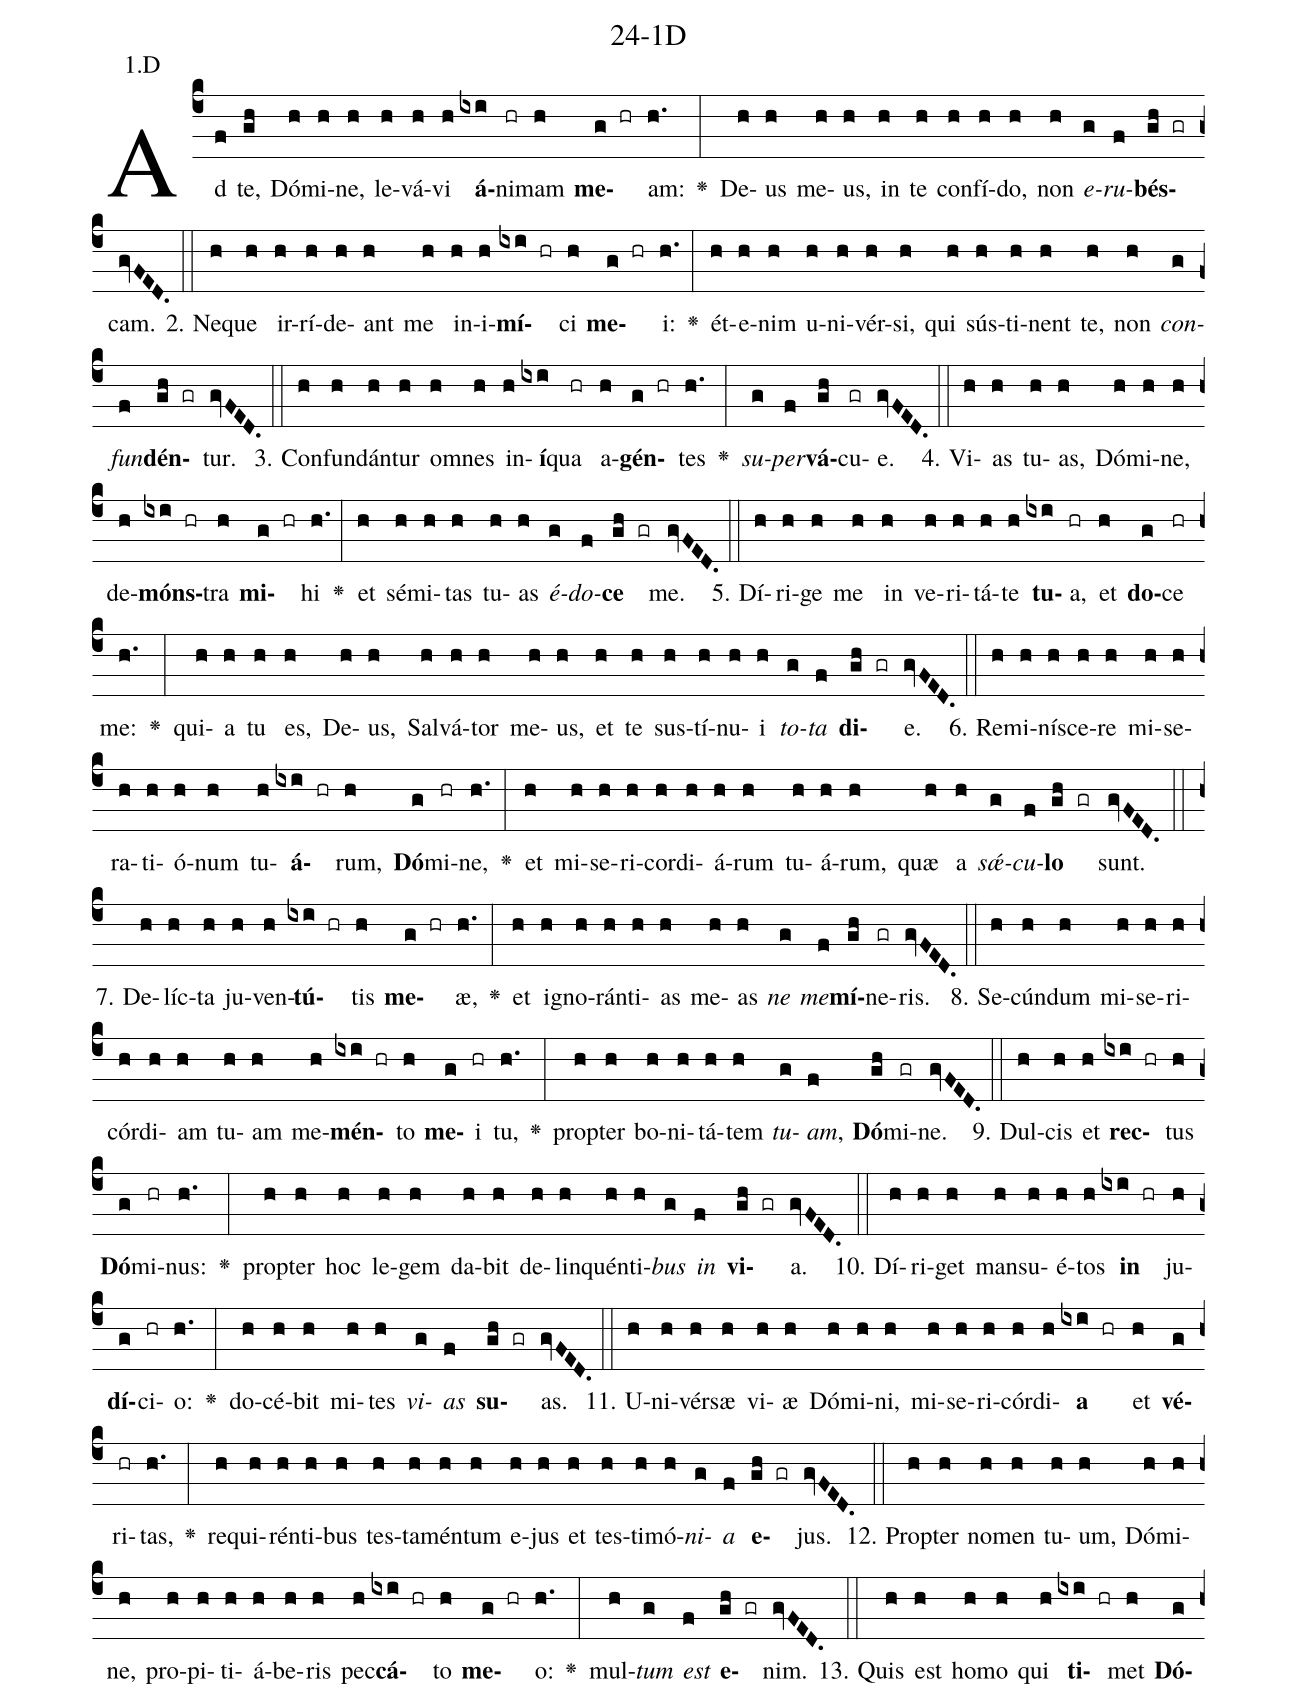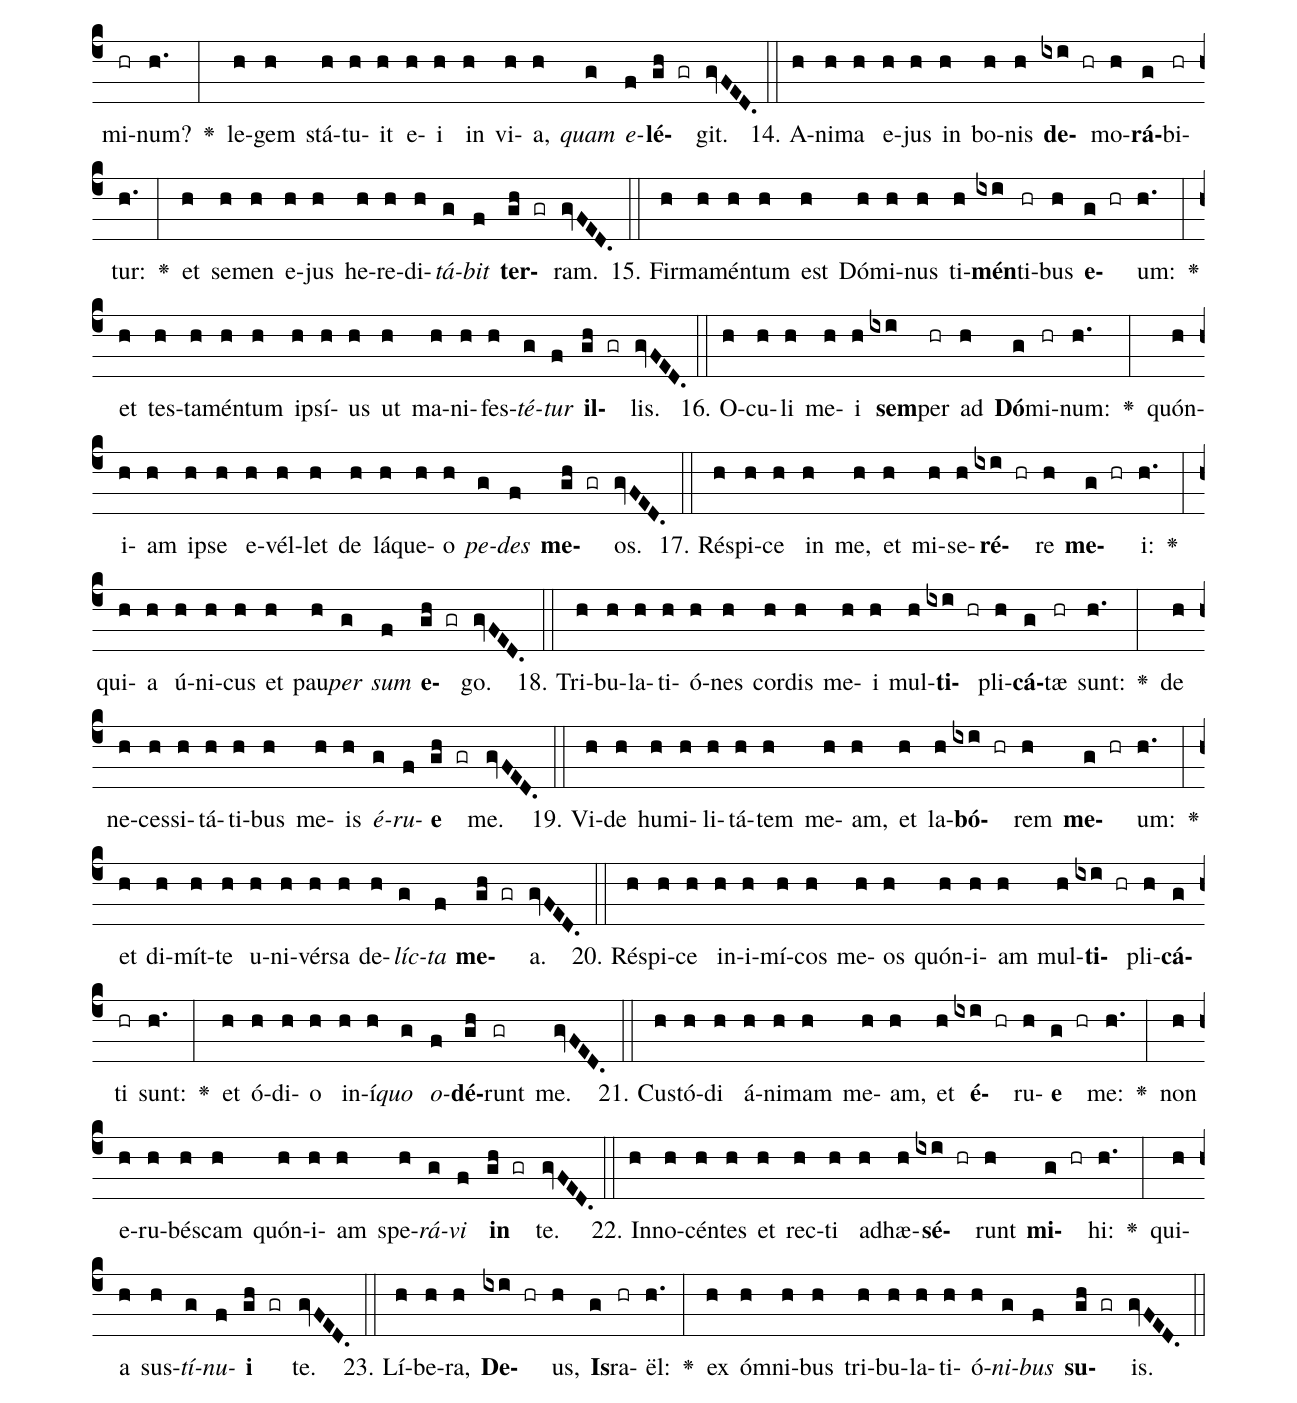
name: 24-1D;
annotation: 1.D;
%%
(c4)Ad(f) te,(gh) Dó(h)mi(h)ne,(h) le(h)vá(h)vi(h) <b>á</b>(ixi)ni(hr)mam(h) <b>me</b>(g hr)am:(h.) <v>\greheightstar</v>(:) De(h)us(h) me(h)us,(h) in(h) te(h) con(h)fí(h)do,(h) non(h) <i>e</i>(g)<i>ru</i>(f)<b>bés</b>(gh gr)cam.(gvFED.) (::)
2. Ne(h)que(h) ir(h)rí(h)de(h)ant(h) me(h) in(h)i(h)<b>mí</b>(ixi hr)ci(h) <b>me</b>(g hr)i:(h.) <v>\greheightstar</v>(:) ét(h)e(h)nim(h) u(h)ni(h)vér(h)si,(h) qui(h) sús(h)ti(h)nent(h) te,(h) non(h) <i>con</i>(g)<i>fun</i>(f)<b>dén</b>(gh gr)tur.(gvFED.) (::)
3. Con(h)fun(h)dán(h)tur(h) om(h)nes(h) in(h)<b>í</b>(ixi)qua(hr) a(h)<b>gén</b>(g hr)tes(h.) <v>\greheightstar</v>(:) <i>su</i>(g)<i>per</i>(f)<b>vá</b>(gh)cu(gr)e.(gvFED.) (::)
4. Vi(h)as(h) tu(h)as,(h) Dó(h)mi(h)ne,(h) de(h)<b>móns</b>(ixi hr)tra(h) <b>mi</b>(g hr)hi(h.) <v>\greheightstar</v>(:) et(h) sé(h)mi(h)tas(h) tu(h)as(h) <i>é</i>(g)<i>do</i>(f)<b>ce</b>(gh gr) me.(gvFED.) (::)
5. Dí(h)ri(h)ge(h) me(h) in(h) ve(h)ri(h)tá(h)te(h) <b>tu</b>(ixi)a,(hr) et(h) <b>do</b>(g)ce(hr) me:(h.) <v>\greheightstar</v>(:) qui(h)a(h) tu(h) es,(h) De(h)us,(h) Sal(h)vá(h)tor(h) me(h)us,(h) et(h) te(h) sus(h)tí(h)nu(h)i(h) <i>to</i>(g)<i>ta</i>(f) <b>di</b>(gh gr)e.(gvFED.) (::)
6. Re(h)mi(h)ní(h)sce(h)re(h) mi(h)se(h)ra(h)ti(h)ó(h)num(h) tu(h)<b>á</b>(ixi hr)rum,(h) <b>Dó</b>(g)mi(hr)ne,(h.) <v>\greheightstar</v>(:) et(h) mi(h)se(h)ri(h)cor(h)di(h)á(h)rum(h) tu(h)á(h)rum,(h) quæ(h) a(h) <i>sǽ</i>(g)<i>cu</i>(f)<b>lo</b>(gh gr) sunt.(gvFED.) (::)
7. De(h)líc(h)ta(h) ju(h)ven(h)<b>tú</b>(ixi hr)tis(h) <b>me</b>(g hr)æ,(h.) <v>\greheightstar</v>(:) et(h) i(h)gno(h)rán(h)ti(h)as(h) me(h)as(h) <i>ne</i>(g) <i>me</i>(f)<b>mí</b>(gh)ne(gr)ris.(gvFED.) (::)
8. Se(h)cún(h)dum(h) mi(h)se(h)ri(h)cór(h)di(h)am(h) tu(h)am(h) me(h)<b>mén</b>(ixi hr)to(h) <b>me</b>(g)i(hr) tu,(h.) <v>\greheightstar</v>(:) prop(h)ter(h) bo(h)ni(h)tá(h)tem(h) <i>tu</i>(g)<i>am</i>,(f) <b>Dó</b>(gh)mi(gr)ne.(gvFED.) (::)
9. Dul(h)cis(h) et(h) <b>rec</b>(ixi hr)tus(h) <b>Dó</b>(g)mi(hr)nus:(h.) <v>\greheightstar</v>(:) prop(h)ter(h) hoc(h) le(h)gem(h) da(h)bit(h) de(h)lin(h)quén(h)ti(h)<i>bus</i>(g) <i>in</i>(f) <b>vi</b>(gh gr)a.(gvFED.) (::)
10. Dí(h)ri(h)get(h) man(h)su(h)é(h)tos(h) <b>in</b>(ixi hr) ju(h)<b>dí</b>(g)ci(hr)o:(h.) <v>\greheightstar</v>(:) do(h)cé(h)bit(h) mi(h)tes(h) <i>vi</i>(g)<i>as</i>(f) <b>su</b>(gh gr)as.(gvFED.) (::)
11. U(h)ni(h)vér(h)sæ(h) vi(h)æ(h) Dó(h)mi(h)ni,(h) mi(h)se(h)ri(h)cór(h)di(h)<b>a</b>(ixi hr) et(h) <b>vé</b>(g)ri(hr)tas,(h.) <v>\greheightstar</v>(:) re(h)qui(h)rén(h)ti(h)bus(h) tes(h)ta(h)mén(h)tum(h) e(h)jus(h) et(h) tes(h)ti(h)mó(h)<i>ni</i>(g)<i>a</i>(f) <b>e</b>(gh gr)jus.(gvFED.) (::)
12. Prop(h)ter(h) no(h)men(h) tu(h)um,(h) Dó(h)mi(h)ne,(h) pro(h)pi(h)ti(h)á(h)be(h)ris(h) pec(h)<b>cá</b>(ixi hr)to(h) <b>me</b>(g hr)o:(h.) <v>\greheightstar</v>(:) mul(h)<i>tum</i>(g) <i>est</i>(f) <b>e</b>(gh gr)nim.(gvFED.) (::)
13. Quis(h) est(h) ho(h)mo(h) qui(h) <b>ti</b>(ixi hr)met(h) <b>Dó</b>(g)mi(hr)num?(h.) <v>\greheightstar</v>(:) le(h)gem(h) stá(h)tu(h)it(h) e(h)i(h) in(h) vi(h)a,(h) <i>quam</i>(g) <i>e</i>(f)<b>lé</b>(gh gr)git.(gvFED.) (::)
14. A(h)ni(h)ma(h) e(h)jus(h) in(h) bo(h)nis(h) <b>de</b>(ixi hr)mo(h)<b>rá</b>(g)bi(hr)tur:(h.) <v>\greheightstar</v>(:) et(h) se(h)men(h) e(h)jus(h) he(h)re(h)di(h)<i>tá</i>(g)<i>bit</i>(f) <b>ter</b>(gh gr)ram.(gvFED.) (::)
15. Fir(h)ma(h)mén(h)tum(h) est(h) Dó(h)mi(h)nus(h) ti(h)<b>mén</b>(ixi)ti(hr)bus(h) <b>e</b>(g hr)um:(h.) <v>\greheightstar</v>(:) et(h) tes(h)ta(h)mén(h)tum(h) ip(h)sí(h)us(h) ut(h) ma(h)ni(h)fes(h)<i>té</i>(g)<i>tur</i>(f) <b>il</b>(gh gr)lis.(gvFED.) (::)
16. O(h)cu(h)li(h) me(h)i(h) <b>sem</b>(ixi)per(hr) ad(h) <b>Dó</b>(g)mi(hr)num:(h.) <v>\greheightstar</v>(:) quón(h)i(h)am(h) ip(h)se(h) e(h)vél(h)let(h) de(h) lá(h)que(h)o(h) <i>pe</i>(g)<i>des</i>(f) <b>me</b>(gh gr)os.(gvFED.) (::)
17. Ré(h)spi(h)ce(h) in(h) me,(h) et(h) mi(h)se(h)<b>ré</b>(ixi hr)re(h) <b>me</b>(g hr)i:(h.) <v>\greheightstar</v>(:) qui(h)a(h) ú(h)ni(h)cus(h) et(h) pau(h)<i>per</i>(g) <i>sum</i>(f) <b>e</b>(gh gr)go.(gvFED.) (::)
18. Tri(h)bu(h)la(h)ti(h)ó(h)nes(h) cor(h)dis(h) me(h)i(h) mul(h)<b>ti</b>(ixi hr)pli(h)<b>cá</b>(g)tæ(hr) sunt:(h.) <v>\greheightstar</v>(:) de(h) ne(h)ces(h)si(h)tá(h)ti(h)bus(h) me(h)is(h) <i>é</i>(g)<i>ru</i>(f)<b>e</b>(gh gr) me.(gvFED.) (::)
19. Vi(h)de(h) hu(h)mi(h)li(h)tá(h)tem(h) me(h)am,(h) et(h) la(h)<b>bó</b>(ixi hr)rem(h) <b>me</b>(g hr)um:(h.) <v>\greheightstar</v>(:) et(h) di(h)mít(h)te(h) u(h)ni(h)vér(h)sa(h) de(h)<i>líc</i>(g)<i>ta</i>(f) <b>me</b>(gh gr)a.(gvFED.) (::)
20. Ré(h)spi(h)ce(h) in(h)i(h)mí(h)cos(h) me(h)os(h) quón(h)i(h)am(h) mul(h)<b>ti</b>(ixi hr)pli(h)<b>cá</b>(g)ti(hr) sunt:(h.) <v>\greheightstar</v>(:) et(h) ó(h)di(h)o(h) in(h)í(h)<i>quo</i>(g) <i>o</i>(f)<b>dé</b>(gh)runt(gr) me.(gvFED.) (::)
21. Cus(h)tó(h)di(h) á(h)ni(h)mam(h) me(h)am,(h) et(h) <b>é</b>(ixi hr)ru(h)<b>e</b>(g hr) me:(h.) <v>\greheightstar</v>(:) non(h) e(h)ru(h)bés(h)cam(h) quón(h)i(h)am(h) spe(h)<i>rá</i>(g)<i>vi</i>(f) <b>in</b>(gh gr) te.(gvFED.) (::)
22. In(h)no(h)cén(h)tes(h) et(h) rec(h)ti(h) ad(h)hæ(h)<b>sé</b>(ixi hr)runt(h) <b>mi</b>(g hr)hi:(h.) <v>\greheightstar</v>(:) qui(h)a(h) sus(h)<i>tí</i>(g)<i>nu</i>(f)<b>i</b>(gh gr) te.(gvFED.) (::)
23. Lí(h)be(h)ra,(h) <b>De</b>(ixi hr)us,(h) <b>Is</b>(g)ra(hr)ël:(h.) <v>\greheightstar</v>(:) ex(h) óm(h)ni(h)bus(h) tri(h)bu(h)la(h)ti(h)ó(h)<i>ni</i>(g)<i>bus</i>(f) <b>su</b>(gh gr)is.(gvFED.) (::)
